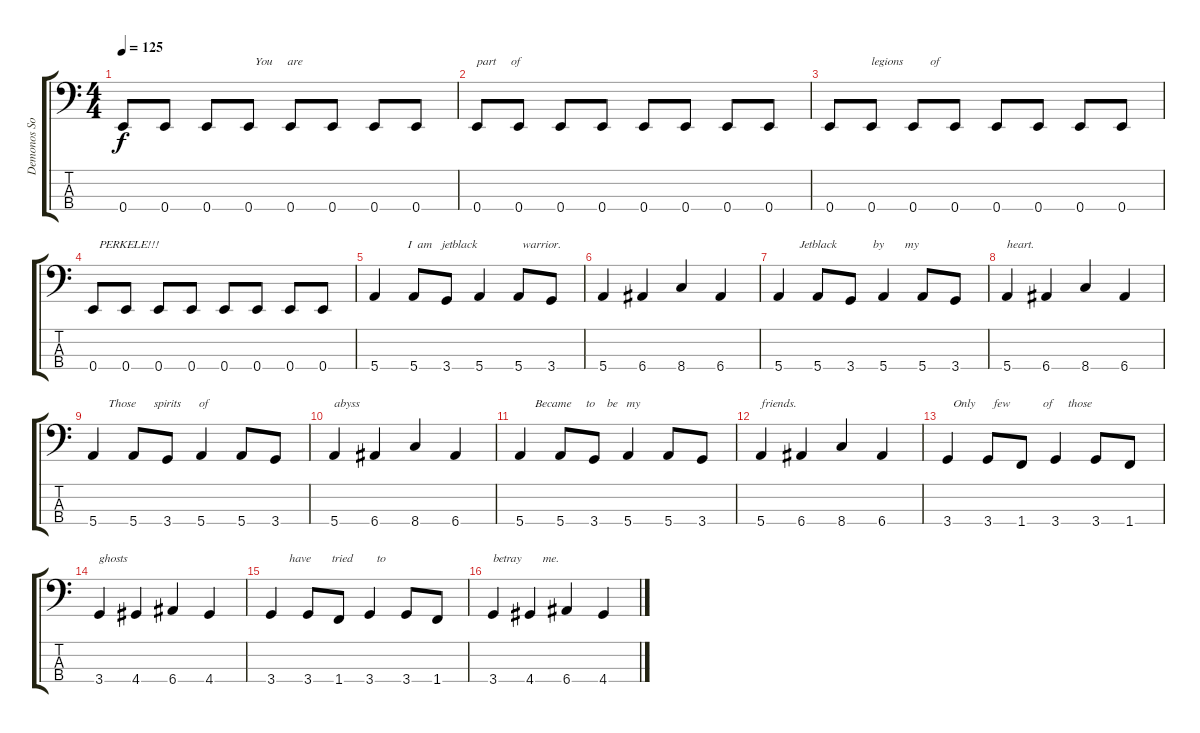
\track ("Demonos Sova" "Demonos So") {instrument electricbassfinger}
\staff {score tabs}
\tuning (G2 D2 A1 E1) {hide}
\ts (4 4)
\tempo 125
\clef f4
\ks c
0.4.8{dy f} 0.4.8 0.4.8 0.4.8{txt "  You     are"} 0.4.8 0.4.8 0.4.8 0.4.8 |
0.4.8{txt "part     of"} 0.4.8 0.4.8 0.4.8 0.4.8 0.4.8 0.4.8 0.4.8 |
0.4.8 0.4.8{txt "legions         of"} 0.4.8 0.4.8 0.4.8 0.4.8 0.4.8 0.4.8 |
0.4.8{txt "  PERKELE!!!"} 0.4.8 0.4.8 0.4.8 0.4.8 0.4.8 0.4.8 0.4.8 |
5.4.4{txt "           I  am   jetblack               warrior."} 5.4.8 3.4.8 5.4.4 5.4.8 3.4.8 |
5.4.4 6.4.4 8.4.4 6.4.4 |
5.4.4{txt "       Jetblack            by       my"} 5.4.8 3.4.8 5.4.4 5.4.8 3.4.8 |
5.4.4{txt "heart."} 6.4.4 8.4.4 6.4.4 |
5.4.4{txt "     Those      spirits      of"} 5.4.8 3.4.8 5.4.4 5.4.8 3.4.8 |
5.4.4{txt "abyss"} 6.4.4 8.4.4 6.4.4 |
5.4.4{txt "     Became     to    be   my"} 5.4.8 3.4.8 5.4.4 5.4.8 3.4.8 |
5.4.4{txt "friends."} 6.4.4 8.4.4 6.4.4 |
3.4.4{txt "  Only      few           of     those        "} 3.4.8 1.4.8 3.4.4 3.4.8 1.4.8 |
3.4.4{txt "ghosts"} 4.4.4 6.4.4 4.4.4 |
3.4.4{txt "      have       tried        to"} 3.4.8 1.4.8 3.4.4 3.4.8 1.4.8 |
3.4.4{txt "betray       me."} 4.4.4 6.4.4 4.4.4
